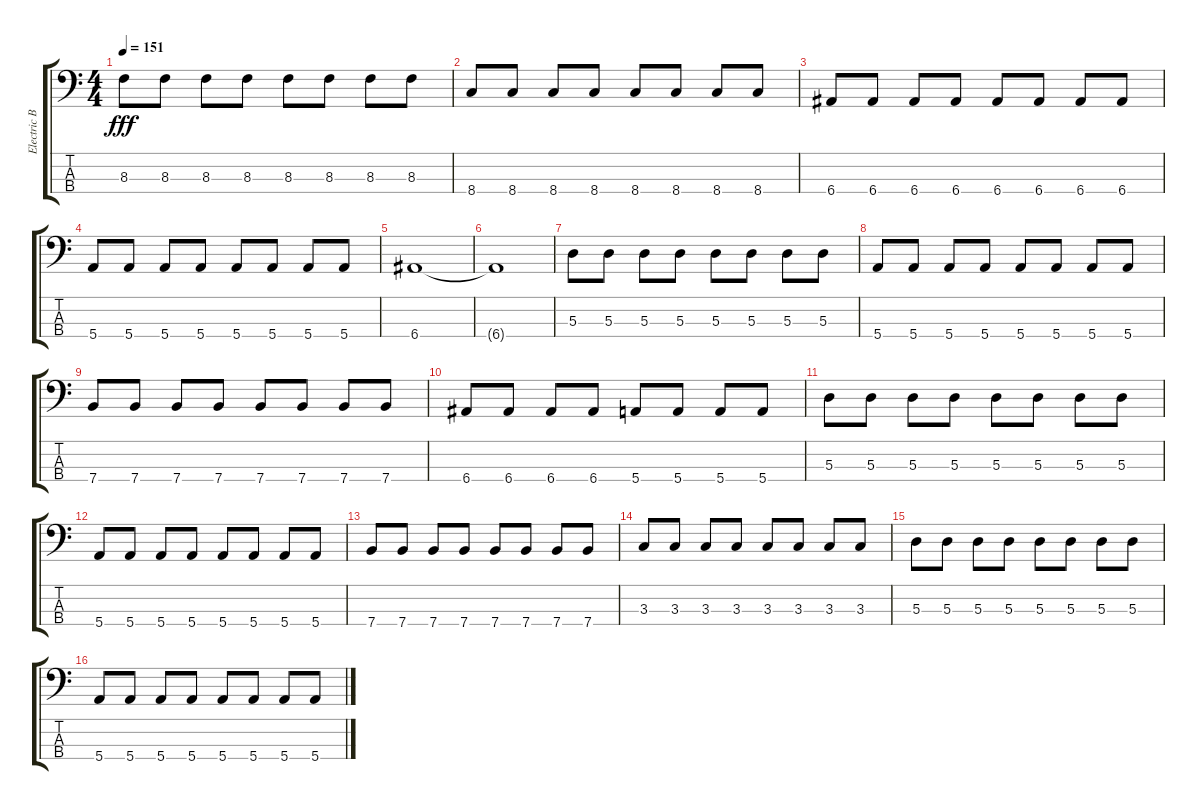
\track ("Electric Bass Guitar" "Electric B") {instrument electricbassfinger}
\staff {score tabs}
\tuning (G2 D2 A1 E1) {hide}
\ts (4 4)
\tempo 151
\clef f4
\ks c
8.3.8{dy fff} 8.3.8 8.3.8 8.3.8 8.3.8 8.3.8 8.3.8 8.3.8 |
8.4.8 8.4.8 8.4.8 8.4.8 8.4.8 8.4.8 8.4.8 8.4.8 |
6.4.8 6.4.8 6.4.8 6.4.8 6.4.8 6.4.8 6.4.8 6.4.8 |
5.4.8 5.4.8 5.4.8 5.4.8 5.4.8 5.4.8 5.4.8 5.4.8 |
6.4.1 |
6.4{t}.1 |
5.3.8 5.3.8 5.3.8 5.3.8 5.3.8 5.3.8 5.3.8 5.3.8 |
5.4.8 5.4.8 5.4.8 5.4.8 5.4.8 5.4.8 5.4.8 5.4.8 |
7.4.8 7.4.8 7.4.8 7.4.8 7.4.8 7.4.8 7.4.8 7.4.8 |
6.4.8 6.4.8 6.4.8 6.4.8 5.4.8 5.4.8 5.4.8 5.4.8 |
5.3.8 5.3.8 5.3.8 5.3.8 5.3.8 5.3.8 5.3.8 5.3.8 |
5.4.8 5.4.8 5.4.8 5.4.8 5.4.8 5.4.8 5.4.8 5.4.8 |
7.4.8 7.4.8 7.4.8 7.4.8 7.4.8 7.4.8 7.4.8 7.4.8 |
3.3.8 3.3.8 3.3.8 3.3.8 3.3.8 3.3.8 3.3.8 3.3.8 |
5.3.8 5.3.8 5.3.8 5.3.8 5.3.8 5.3.8 5.3.8 5.3.8 |
5.4.8 5.4.8 5.4.8 5.4.8 5.4.8 5.4.8 5.4.8 5.4.8
